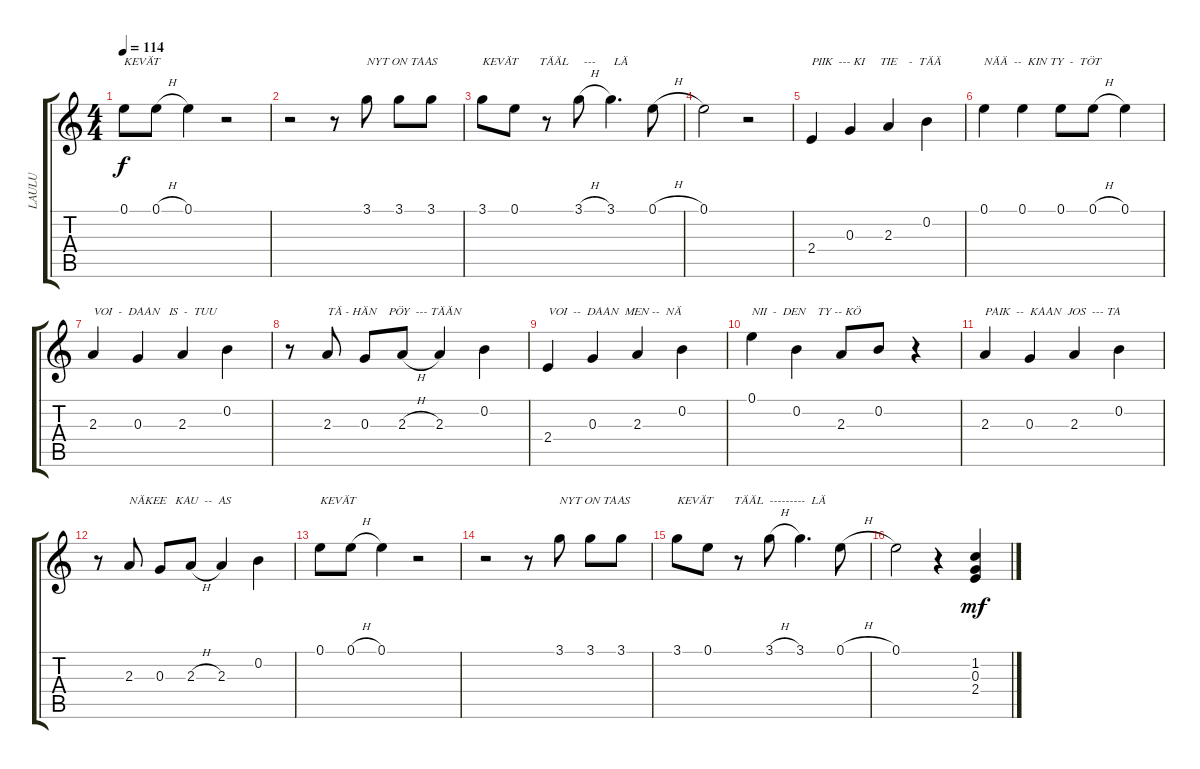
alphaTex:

\track ("LAULU" "LAULU") {instrument electricguitarjazz}
\staff {score tabs}
\tuning (E4 B3 G3 D3 A2 E2) {hide}
\ts (4 4)
\tempo 114
\clef g2
\ks c
0.1.8{txt "KEVÄT" dy f} 0.1{h}.8 0.1.4 r.2 |
r.2 r.8 3.1.8{txt "NYT ON TAAS"} 3.1.8 3.1.8 |
3.1.8{txt "KEVÄT       TÄÄL     ---      LÄ"} 0.1.8 r.8 3.1{h}.8 3.1.4{d} 0.1{h}.8 |
0.1.2 r.2 |
2.4.4{txt "PIIK  --- KI     TIE    -  TÄÄ"} 0.3.4 2.3.4 0.2.4 |
0.1.4{txt "NÄÄ  --  KIN TY  -  TÖT"} 0.1.4 0.1.8 0.1{h}.8 0.1.4 |
2.3.4{txt "VOI  -  DAAN   IS  -  TUU"} 0.3.4 2.3.4 0.2.4 |
r.8 2.3.8{txt "TÄ - HÄN    PÖY  --- TÄÄN"} 0.3.8 2.3{h}.8 2.3.4 0.2.4 |
2.4.4{txt "VOI  --  DAAN  MEN --  NÄ"} 0.3.4 2.3.4 0.2.4 |
0.1.4{txt "NII  -  DEN    TY -- KÖ"} 0.2.4 2.3.8 0.2.8 r.4 |
2.3.4{txt "PAIK  --  KAAN  JOS  --- TA"} 0.3.4 2.3.4 0.2.4 |
r.8 2.3.8{txt "NÄKEE   KAU  --  AS"} 0.3.8 2.3{h}.8 2.3.4 0.2.4 |
0.1.8{txt "KEVÄT"} 0.1{h}.8 0.1.4 r.2 |
r.2 r.8 3.1.8{txt "NYT ON TAAS"} 3.1.8 3.1.8 |
3.1.8{txt "KEVÄT       TÄÄL  ---------  LÄ"} 0.1.8 r.8 3.1{h}.8 3.1.4{d} 0.1{h}.8 |
0.1.2 r.4 (1.2 0.3 2.4).4{dy mf}
